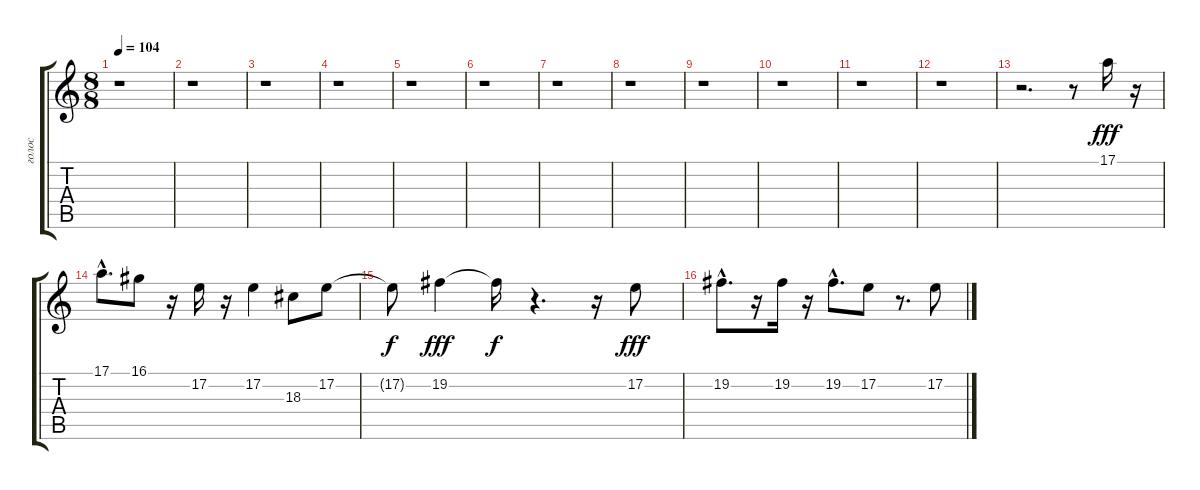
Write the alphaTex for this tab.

\track ("голос" "голос") {instrument fx5brightness}
\staff {score tabs}
\tuning (E4 B3 G3 D3 A2 E2) {hide}
\ts (8 8)
\tempo 104
\clef g2
\ks c
r.1{dy fff} |
r.1 |
r.1 |
r.1 |
r.1 |
r.1 |
r.1 |
r.1 |
r.1 |
r.1 |
r.1 |
r.1 |
r.2{d} r.8 17.1.16 r.16 |
17.1{hac}.8{d} 16.1.8 r.16 17.2.16 r.16 17.2.4 18.3.8 17.2.8 |
17.2{t}.8{dy f} 19.2.4{dy fff} 19.2{t}.16{dy f} r.4{d} r.16 17.2.8{dy fff} |
19.2{hac}.8{d} r.16 19.2.16 r.16 19.2{hac}.8{d} 17.2.8 r.8{d} 17.2.8
